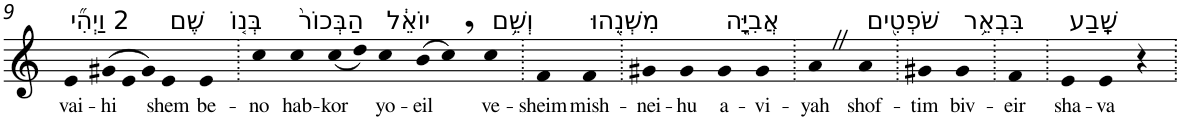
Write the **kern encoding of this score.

**kern	**text
*part1	*part1
*staff1	*staff1
*I"Piano	*
*I'Pno	*
!!LO:PB:g=z
*clefG2	*
*k[]	*
=9	=9
!LO:TX:a:t=2 וַיְהִ֞י	!
!	!LO:LY:b
4e	vai-
*Xtuplet	*
!	!LO:LY:b
(>12g#X	-hi
12e	.
12g#)	.
!LO:TX:a:t=שֶׁם	!
!	!LO:LY:b
4e	shem
!LO:TX:a:t=בְּנ֤וֹ	!
!	!LO:LY:b
4e	be-
=10.	=10.
!	!LO:LY:b
4cc	-no
!LO:TX:a:t=הַבְּכוֹר֙	!
!	!LO:LY:b
4cc	hab-
!	!LO:LY:b
(<8cc	-kor
8dd)	.
!LO:TX:a:t=יוֹאֵ֔ל	!
!	!LO:LY:b
4cc	yo-
!	!LO:LY:b
(>8b	-eil
8cc,)	.
!LO:TX:a:t=וְשֵׁ֥ם	!
!	!LO:LY:b
4cc	ve-
=11.	=11.
!	!LO:LY:b
4f	-sheim
!LO:TX:a:t=מִשְׁנֵ֖הוּ	!
!	!LO:LY:b
4f	mish-
=12.	=12.
!	!LO:LY:b
4g#X	-nei-
!	!LO:LY:b
4g#	-hu
!LO:TX:a:t=אֲבִיָּ֑ה	!
!	!LO:LY:b
4g#	a-
!	!LO:LY:b
4g#	-vi-
=13.	=13.
!	!LO:LY:b
4aZ	-yah
!LO:TX:a:t=שֹׁפְטִ֖ים	!
!	!LO:LY:b
4a	shof-
=14.	=14.
!	!LO:LY:b
4g#X	-tim
!LO:TX:a:t=בִּבְאֵ֥ר	!
!	!LO:LY:b
4g#	biv-
=15.	=15.
!	!LO:LY:b
4f	-eir
=16.	=16.
!LO:TX:a:t=שָֽׁבַע	!
!	!LO:LY:b
4e	sha-
!	!LO:LY:b
4e	-va
4r	.
=.	=.
*-	*-
